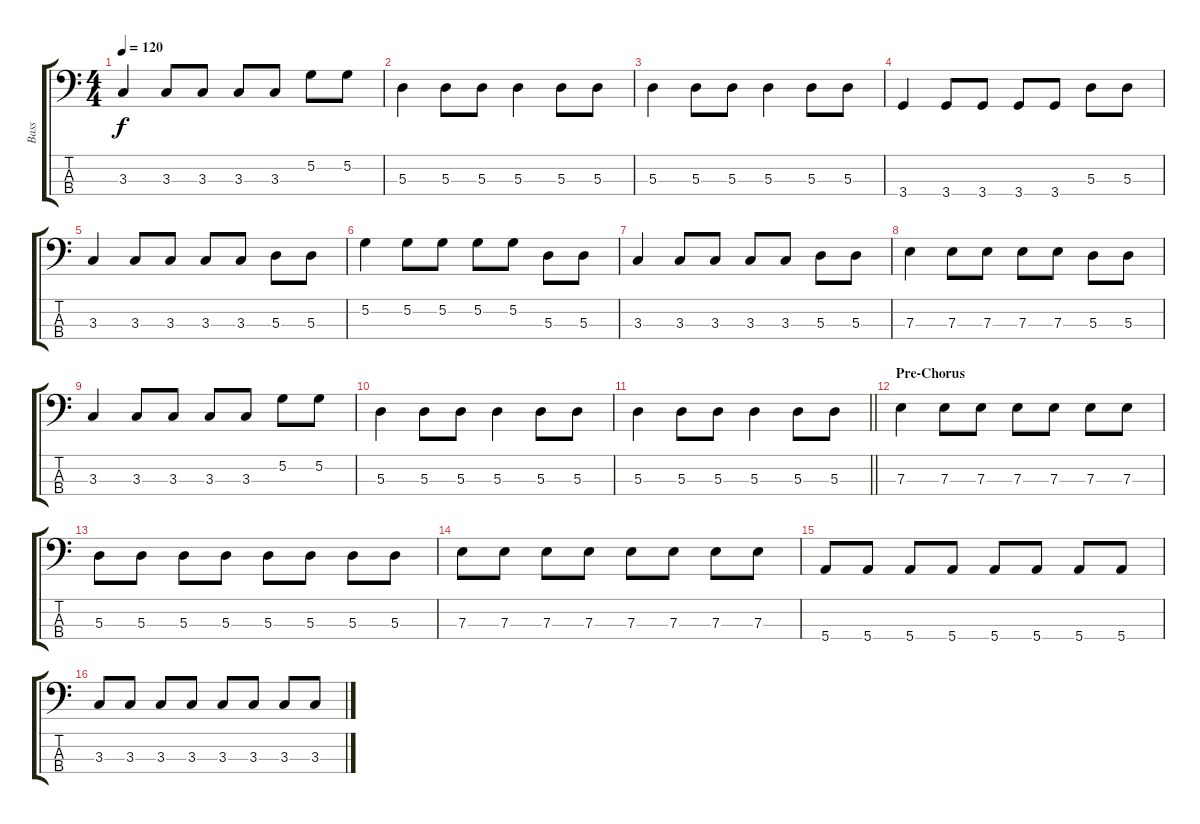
\track ("Bass" "Bass") {instrument electricbasspick}
\staff {score tabs}
\tuning (G2 D2 A1 E1) {hide}
\ts (4 4)
\tempo 120
\clef f4
\ks c
3.3.4{dy f} 3.3.8 3.3.8 3.3.8 3.3.8 5.2.8 5.2.8 |
5.3.4 5.3.8 5.3.8 5.3.4 5.3.8 5.3.8 |
5.3.4 5.3.8 5.3.8 5.3.4 5.3.8 5.3.8 |
3.4.4 3.4.8 3.4.8 3.4.8 3.4.8 5.3.8 5.3.8 |
3.3.4 3.3.8 3.3.8 3.3.8 3.3.8 5.3.8 5.3.8 |
5.2.4 5.2.8 5.2.8 5.2.8 5.2.8 5.3.8 5.3.8 |
3.3.4 3.3.8 3.3.8 3.3.8 3.3.8 5.3.8 5.3.8 |
7.3.4 7.3.8 7.3.8 7.3.8 7.3.8 5.3.8 5.3.8 |
3.3.4 3.3.8 3.3.8 3.3.8 3.3.8 5.2.8 5.2.8 |
5.3.4 5.3.8 5.3.8 5.3.4 5.3.8 5.3.8 |
\barLineRight lightlight
5.3.4 5.3.8 5.3.8 5.3.4 5.3.8 5.3.8 |
\section ("" "Pre-Chorus")
7.3.4 7.3.8 7.3.8 7.3.8 7.3.8 7.3.8 7.3.8 |
5.3.8 5.3.8 5.3.8 5.3.8 5.3.8 5.3.8 5.3.8 5.3.8 |
7.3.8 7.3.8 7.3.8 7.3.8 7.3.8 7.3.8 7.3.8 7.3.8 |
5.4.8 5.4.8 5.4.8 5.4.8 5.4.8 5.4.8 5.4.8 5.4.8 |
3.3.8 3.3.8 3.3.8 3.3.8 3.3.8 3.3.8 3.3.8 3.3.8
